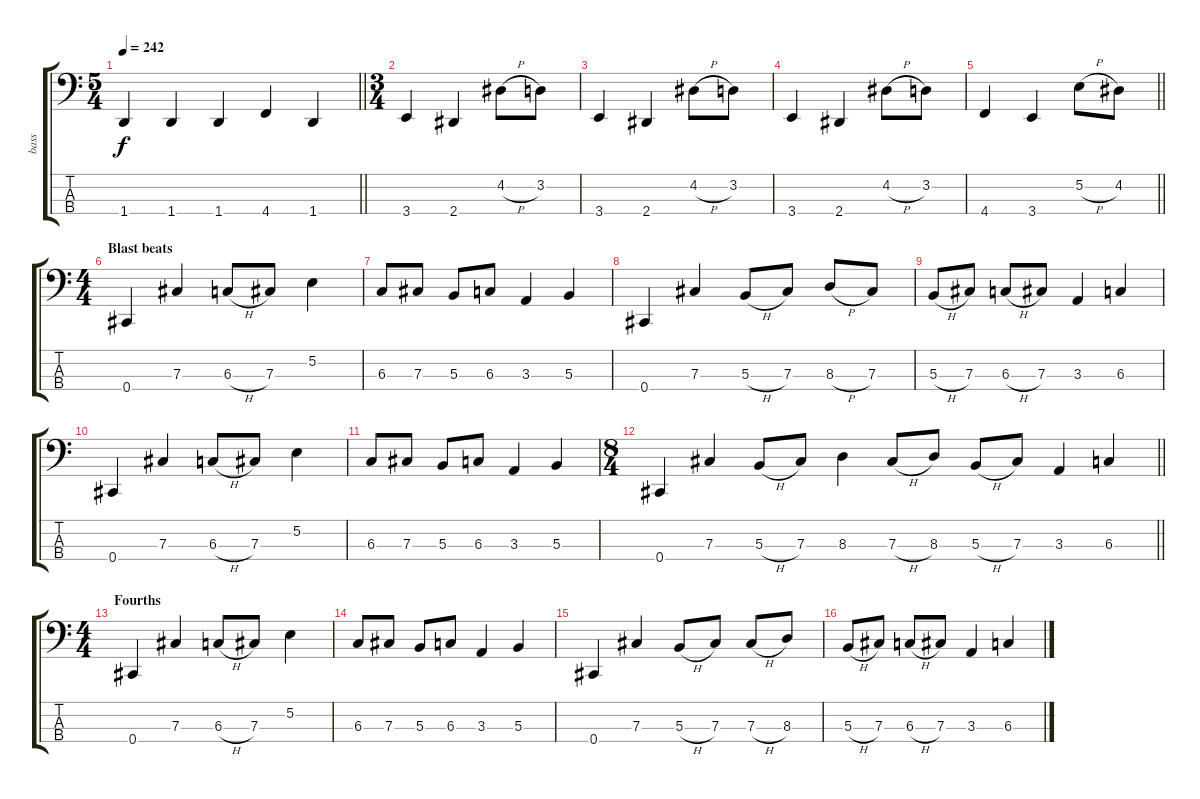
\track ("bass" "bass") {instrument electricbasspick}
\staff {score tabs}
\tuning (E2 B1 Gb1 Db1) {hide}
\ts (5 4)
\tempo 242
\clef f4
\barLineRight lightlight
\ks c
1.4.4{dy f} 1.4.4 1.4.4 4.4.4 1.4.4 |
\ts (3 4)
3.4.4 2.4.4 4.2{h}.8 3.2.8 |
3.4.4 2.4.4 4.2{h}.8 3.2.8 |
3.4.4 2.4.4 4.2{h}.8 3.2.8 |
\barLineRight lightlight
4.4.4 3.4.4 5.2{h}.8 4.2.8 |
\ts (4 4)
\section ("" "Blast beats")
0.4.4 7.3.4 6.3{h}.8 7.3.8 5.2.4 |
6.3.8 7.3.8 5.3.8 6.3.8 3.3.4 5.3.4 |
0.4.4 7.3.4 5.3{h}.8 7.3.8 8.3{h}.8 7.3.8 |
5.3{h}.8 7.3.8 6.3{h}.8 7.3.8 3.3.4 6.3.4 |
0.4.4 7.3.4 6.3{h}.8 7.3.8 5.2.4 |
6.3.8 7.3.8 5.3.8 6.3.8 3.3.4 5.3.4 |
\ts (8 4)
\barLineRight lightlight
0.4.4 7.3.4 5.3{h}.8 7.3.8 8.3.4 7.3{h}.8 8.3.8 5.3{h}.8 7.3.8 3.3.4 6.3.4 |
\ts (4 4)
\section ("" "Fourths")
0.4.4 7.3.4 6.3{h}.8 7.3.8 5.2.4 |
6.3.8 7.3.8 5.3.8 6.3.8 3.3.4 5.3.4 |
0.4.4 7.3.4 5.3{h}.8 7.3.8 7.3{h}.8 8.3.8 |
5.3{h}.8 7.3.8 6.3{h}.8 7.3.8 3.3.4 6.3.4
